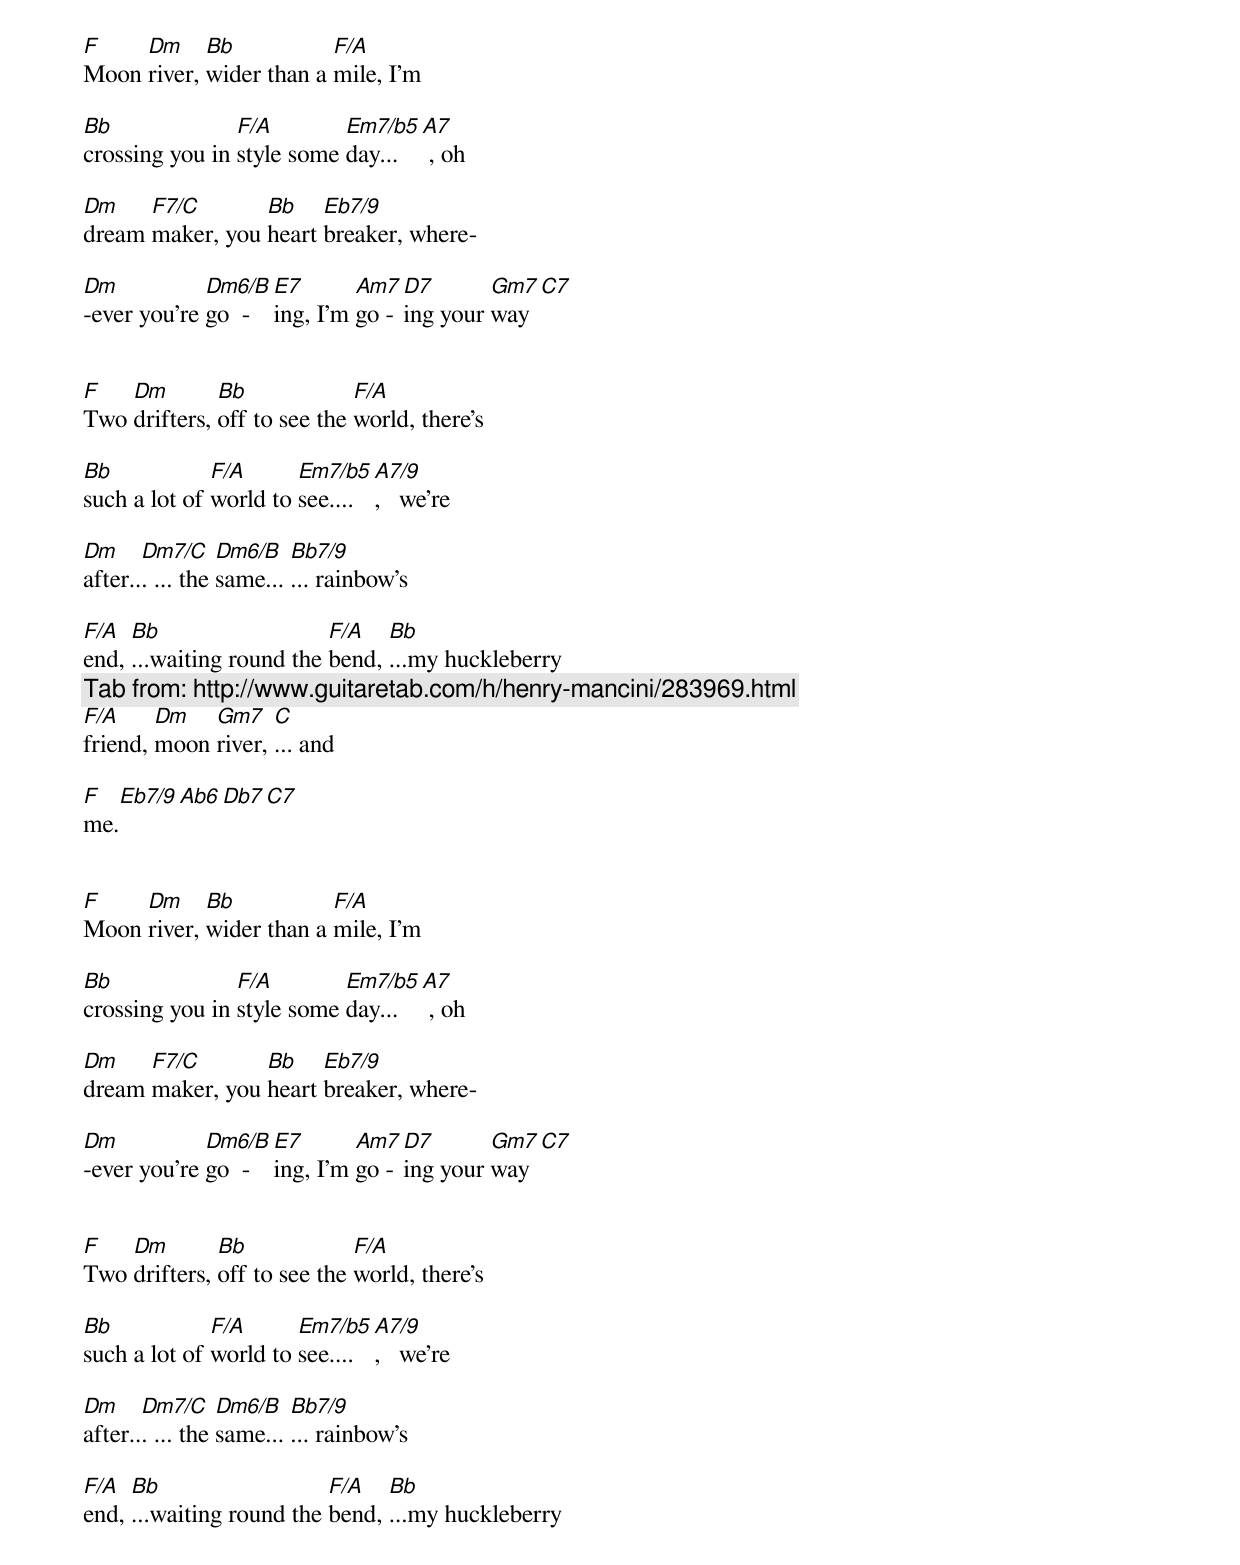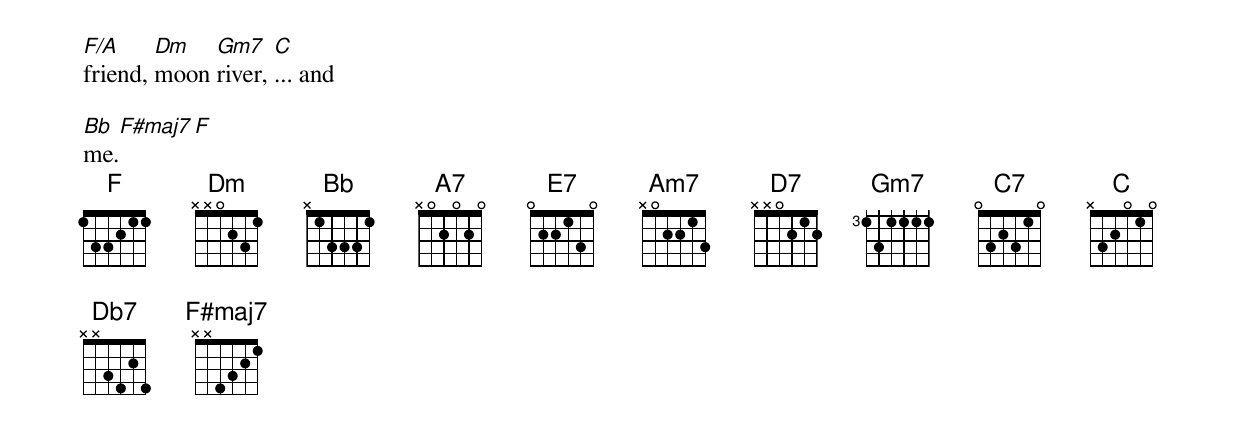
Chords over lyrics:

F    Dm     Bb           F/A
Moon river, wider than a mile, I'm

Bb              F/A        Em7/b5   A7
crossing you in style some day...    , oh

Dm    F7/C       Bb    Eb7/9
dream maker, you heart breaker, where-

Dm           Dm6/B  E7       Am7  D7       Gm7  C7
-ever you're go  -  ing, I'm go - ing your way


F   Dm        Bb             F/A
Two drifters, off to see the world, there's

Bb            F/A      Em7/b5  A7/9
such a lot of world to see.... ,   we're

Dm     Dm7/C     Dm6/B   Bb7/9
after... ... the same... ... rainbow's

F/A  Bb                   F/A   Bb
end, ...waiting round the bend, ...my huckleberry
[ Tab from: http://www.guitaretab.com/h/henry-mancini/283969.html ]
F/A     Dm   Gm7    C
friend, moon river, ... and

F   Eb7/9    Ab6    Db7  C7
me.


F    Dm     Bb           F/A
Moon river, wider than a mile, I'm

Bb              F/A        Em7/b5   A7
crossing you in style some day...    , oh

Dm    F7/C       Bb    Eb7/9
dream maker, you heart breaker, where-

Dm           Dm6/B  E7       Am7  D7       Gm7  C7
-ever you're go  -  ing, I'm go - ing your way


F   Dm        Bb             F/A
Two drifters, off to see the world, there's

Bb            F/A      Em7/b5  A7/9
such a lot of world to see.... ,   we're

Dm     Dm7/C     Dm6/B   Bb7/9
after... ... the same... ... rainbow's

F/A  Bb                   F/A   Bb
end, ...waiting round the bend, ...my huckleberry

F/A     Dm   Gm7    C
friend, moon river, ... and

Bb    F#maj7     F
me.
